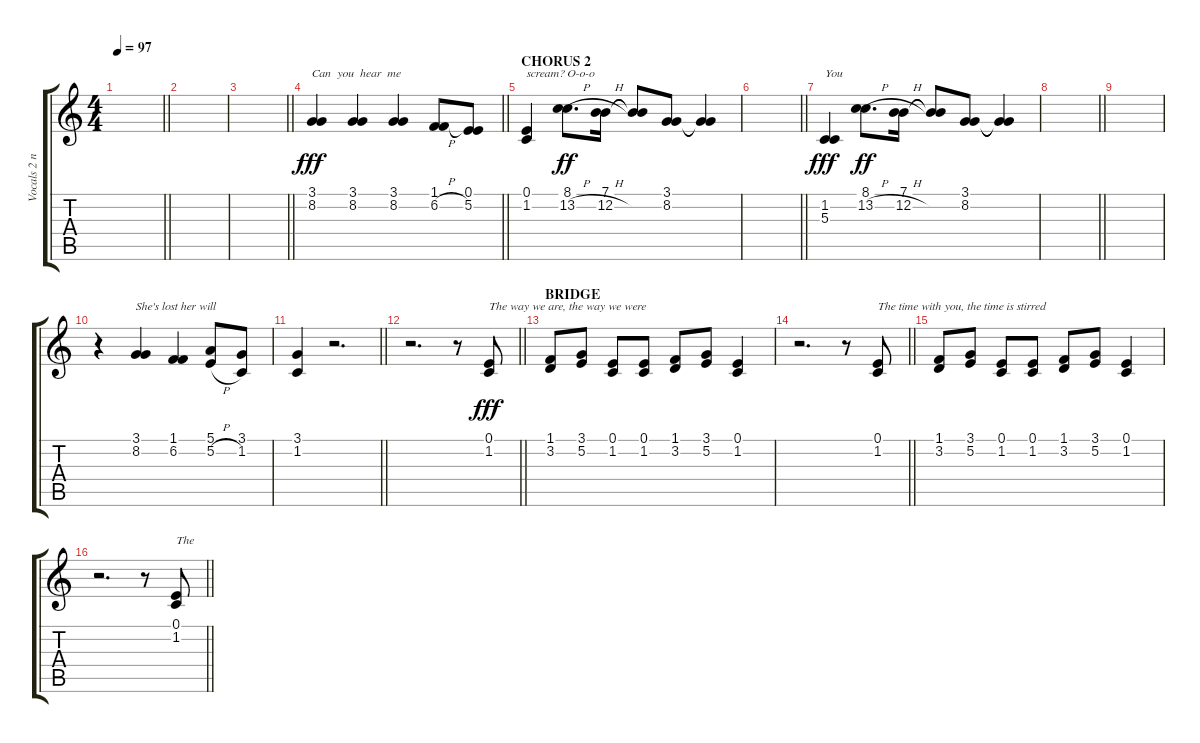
\track ("Vocals 2 n 3" "Vocals 2 n") {instrument lead6voice}
\staff {score tabs}
\tuning (E4 B3 G3 D3 A2 E2) {hide}
\ts (4 4)
\tempo 97
\clef g2
\barLineRight lightlight
\ks c
|
|
\barLineRight lightlight
|
\barLineRight lightlight
(3.1 8.2).4{txt "Can  you  hear  me" dy fff} (3.1 8.2).4 (3.1 8.2).4 (1.1{h} 6.2{h}).8 (0.1 5.2).8 |
\section ("" "CHORUS 2")
(0.1 1.2).4{txt "scream? O-o-o"} (8.1{h} 13.2{h}).8{d dy ff} (7.1{h} 12.2{h}).16 (7.1{t} 12.2{t}).8 (3.1 8.2).8 (3.1{t} 8.2{t}).4 |
\barLineRight lightlight
|
(1.2 5.3).4{txt "You" dy fff} (8.1{h} 13.2{h}).8{d dy ff} (7.1{h} 12.2{h}).16 (7.1{t} 12.2{t}).8 (3.1 8.2).8 (3.1{t} 8.2{t}).4 |
\barLineRight lightlight
|
|
r.4 (3.1 8.2).4{txt "She's lost her will"} (1.1 6.2).4 (5.1 5.2{h}).8 (3.1 1.2).8 |
\barLineRight lightlight
(3.1 1.2).4 r.2{d} |
\barLineRight lightlight
r.2{d} r.8 (0.1 1.2).8{txt "The way we are, the way we were" dy fff} |
\section ("" "BRIDGE")
(1.1 3.2).8 (3.1 5.2).8 (0.1 1.2).8 (0.1 1.2).8 (1.1 3.2).8 (3.1 5.2).8 (0.1 1.2).4 |
\barLineRight lightlight
r.2{d} r.8 (0.1 1.2).8{txt "The time with you, the time is stirred"} |
(1.1 3.2).8 (3.1 5.2).8 (0.1 1.2).8 (0.1 1.2).8 (1.1 3.2).8 (3.1 5.2).8 (0.1 1.2).4 |
\barLineRight lightlight
r.2{d} r.8 (0.1 1.2).8{txt "The"}
